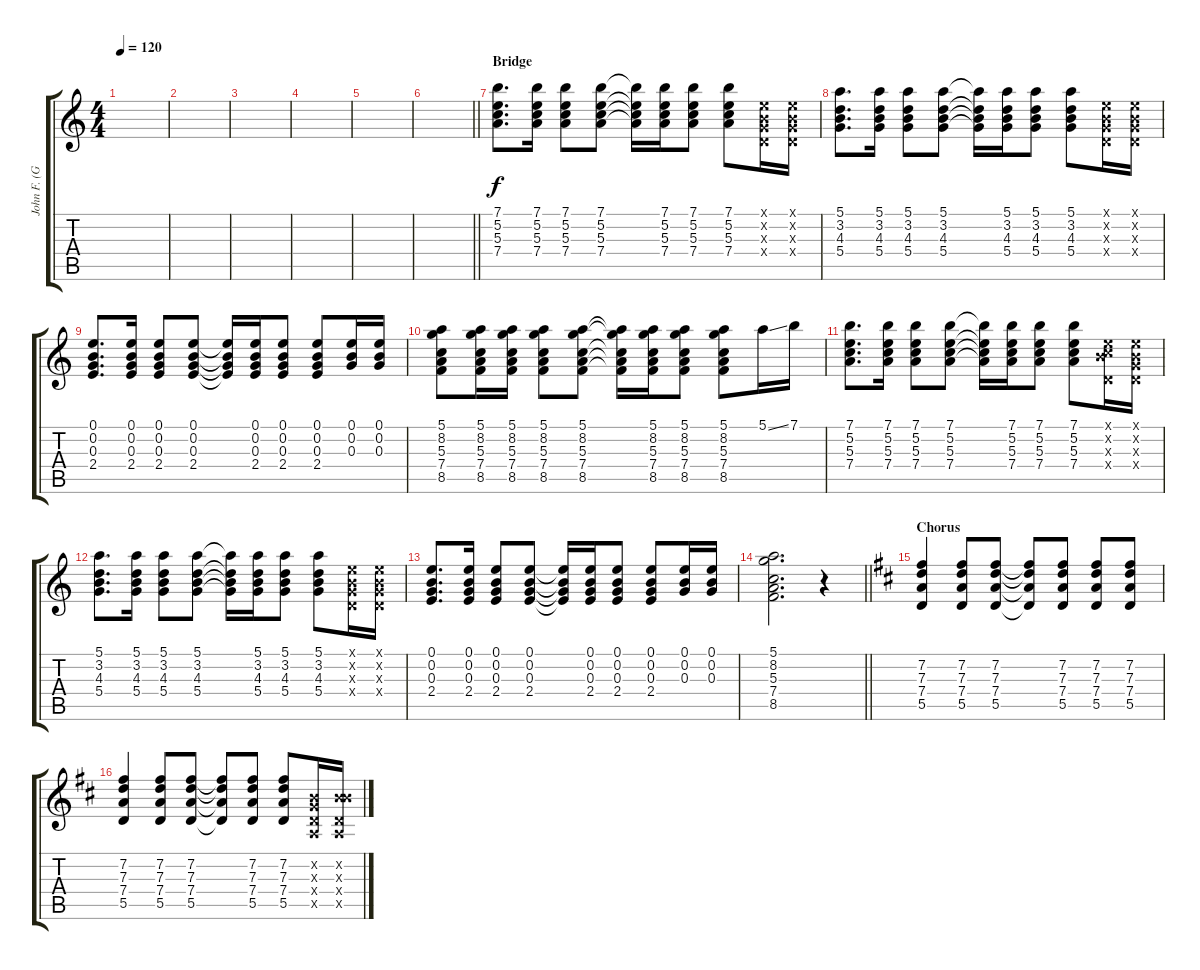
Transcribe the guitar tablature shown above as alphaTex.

\track ("John F. (Guitar 1)" "John F. (G") {instrument electricguitarclean}
\staff {score tabs}
\tuning (E4 B3 G3 D3 A2 E2) {hide}
\ts (4 4)
\tempo 120
\clef g2
\ks c
|
|
|
|
|
\barLineRight lightlight
|
\section ("" "Bridge")
(7.1 5.2 5.3 7.4).8{d} (7.1 5.2 5.3 7.4).16 (7.1 5.2 5.3 7.4).8 (7.1 5.2 5.3 7.4).8 (7.1{t} 5.2{t} 5.3{t} 7.4{t}).16 (7.1 5.2 5.3 7.4).16 (7.1 5.2 5.3 7.4).8 (7.1 5.2 5.3 7.4).8 (0.1{x} 0.2{x} 0.3{x} 0.4{x}).16 (0.1{x} 0.2{x} 0.3{x} 0.4{x}).16 |
(5.1 3.2 4.3 5.4).8{d} (5.1 3.2 4.3 5.4).16 (5.1 3.2 4.3 5.4).8 (5.1 3.2 4.3 5.4).8 (5.1{t} 3.2{t} 4.3{t} 5.4{t}).16 (5.1 3.2 4.3 5.4).16 (5.1 3.2 4.3 5.4).8 (5.1 3.2 4.3 5.4).8 (0.1{x} 0.2{x} 0.3{x} 0.4{x}).16 (0.1{x} 0.2{x} 0.3{x} 0.4{x}).16 |
(0.1 0.2 0.3 2.4).8{d} (0.1 0.2 0.3 2.4).16 (0.1 0.2 0.3 2.4).8 (0.1 0.2 0.3 2.4).8 (0.1{t} 0.2{t} 0.3{t} 2.4{t}).16 (0.1 0.2 0.3 2.4).16 (0.1 0.2 0.3 2.4).8 (0.1 0.2 0.3 2.4).8 (0.1 0.2 0.3).16 (0.1 0.2 0.3).16 |
(5.1 8.2 5.3 7.4 8.5).8 (5.1 8.2 5.3 7.4 8.5).16 (5.1 8.2 5.3 7.4 8.5).16 (5.1 8.2 5.3 7.4 8.5).8 (5.1 8.2 5.3 7.4 8.5).8 (5.1{t} 8.2{t} 5.3{t} 7.4{t} 8.5{t}).16 (5.1 8.2 5.3 7.4 8.5).16 (5.1 8.2 5.3 7.4 8.5).8 (5.1 8.2 5.3 7.4 8.5).8 5.1{ss}.16 7.1.16 |
(7.1 5.2 5.3 7.4).8{d} (7.1 5.2 5.3 7.4).16 (7.1 5.2 5.3 7.4).8 (7.1 5.2 5.3 7.4).8 (7.1{t} 5.2{t} 5.3{t} 7.4{t}).16 (7.1 5.2 5.3 7.4).16 (7.1 5.2 5.3 7.4).8 (7.1 5.2 5.3 7.4).8 (0.1{x} 0.2{x} 5.3{x} 0.4{x}).16 (0.1{x} 0.2{x} 0.3{x} 0.4{x}).16 |
(5.1 3.2 4.3 5.4).8{d} (5.1 3.2 4.3 5.4).16 (5.1 3.2 4.3 5.4).8 (5.1 3.2 4.3 5.4).8 (5.1{t} 3.2{t} 4.3{t} 5.4{t}).16 (5.1 3.2 4.3 5.4).16 (5.1 3.2 4.3 5.4).8 (5.1 3.2 4.3 5.4).8 (0.1{x} 0.2{x} 0.3{x} 0.4{x}).16 (0.1{x} 0.2{x} 0.3{x} 0.4{x}).16 |
(0.1 0.2 0.3 2.4).8{d} (0.1 0.2 0.3 2.4).16 (0.1 0.2 0.3 2.4).8 (0.1 0.2 0.3 2.4).8 (0.1{t} 0.2{t} 0.3{t} 2.4{t}).16 (0.1 0.2 0.3 2.4).16 (0.1 0.2 0.3 2.4).8 (0.1 0.2 0.3 2.4).8 (0.1 0.2 0.3).16 (0.1 0.2 0.3).16 |
\barLineRight lightlight
(5.1 8.2 5.3 7.4 8.5).2{d} r.4 |
\section ("" "Chorus")
\ks d
(7.2 7.3 7.4 5.5).4 (7.2 7.3 7.4 5.5).8 (7.2 7.3 7.4 5.5).8 (7.2{t} 7.3{t} 7.4{t} 5.5{t}).8 (7.2 7.3 7.4 5.5).8 (7.2 7.3 7.4 5.5).8 (7.2 7.3 7.4 5.5).8 |
(7.2 7.3 7.4 5.5).4 (7.2 7.3 7.4 5.5).8 (7.2 7.3 7.4 5.5).8 (7.2{t} 7.3{t} 7.4{t} 5.5{t}).8 (7.2 7.3 7.4 5.5).8 (7.2 7.3 7.4 5.5).8 (0.2{x} 0.3{x} 0.4{x} 0.5{x}).16 (0.2{x} 4.3{x} 0.4{x} 0.5{x}).16
